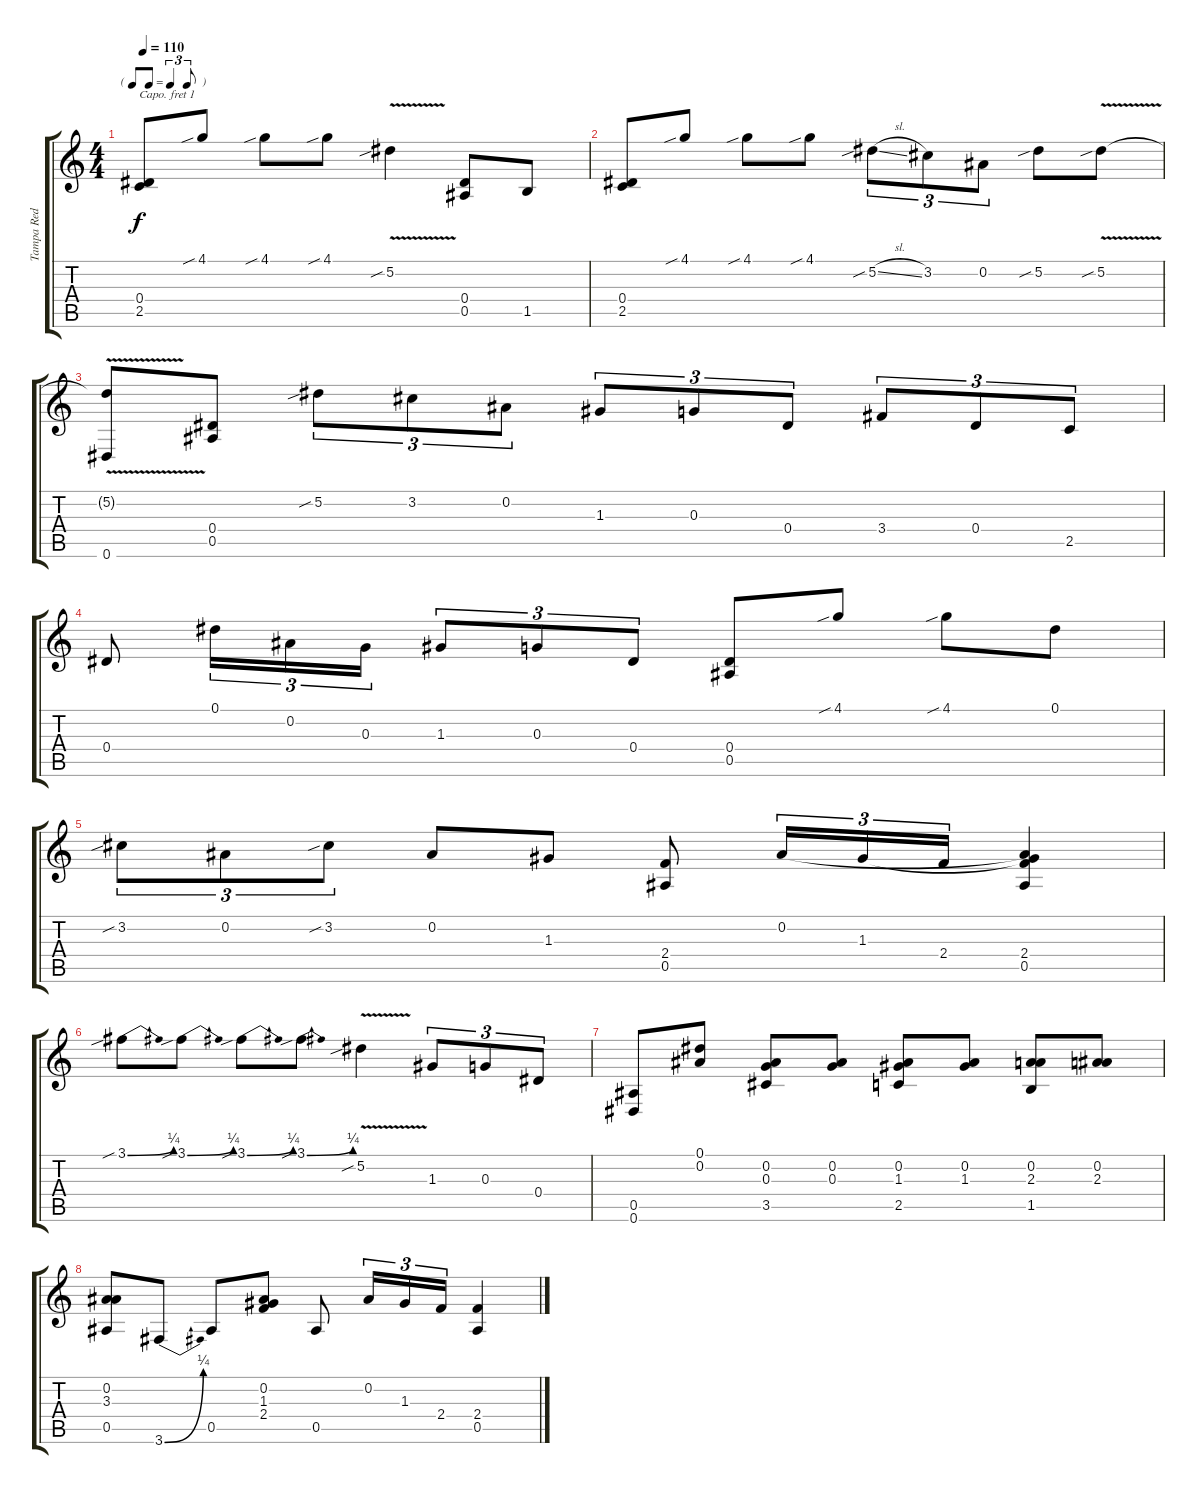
\track ("Tampa Red" "Tampa Red") {instrument acousticguitarsteel}
\staff {score tabs}
\capo 1
\tuning (D4 A3 Gb3 D3 A2 D2) {hide}
\ts (4 4)
\tf triplet8th
\tempo 110
\clef g2
\ks c
(0.4 2.5).8{dy f} 4.1{sib}.8 4.1{sib}.8 4.1{sib}.8 5.2{v sib}.4 (0.4 0.5).8 1.5.8 |
(0.4 2.5).8 4.1{sib}.8 4.1{sib}.8 4.1{sib}.8 5.2{sib sl}.8{tu (3 2)} 3.2.8{tu (3 2)} 0.2.8{tu (3 2)} 5.2{sib}.8 5.2{v sib}.8 |
(5.2{t} 0.6).8 (0.4 0.5).8 5.2{sib}.8{tu (3 2)} 3.2.8{tu (3 2)} 0.2.8{tu (3 2)} 1.3.8{tu (3 2)} 0.3.8{tu (3 2)} 0.4.8{tu (3 2)} 3.4.8{tu (3 2)} 0.4.8{tu (3 2)} 2.5.8{tu (3 2)} |
0.4.8 0.1.16{tu (3 2)} 0.2.16{tu (3 2)} 0.3.16{tu (3 2)} 1.3.8{tu (3 2)} 0.3.8{tu (3 2)} 0.4.8{tu (3 2)} (0.4 0.5).8 4.1{sib}.8 4.1{sib}.8 0.1.8 |
3.2{sib}.8{tu (3 2)} 0.2.8{tu (3 2)} 3.2{sib}.8{tu (3 2)} 0.2.8 1.3.8 (2.4 0.5).8 0.2.16{tu (3 2)} 1.3.16{tu (3 2)} 2.4.16{tu (3 2)} (0.2{t} 1.3{t} 2.4 0.5).4 |
3.1{be (bend 0 0 60 1) sib}.8 3.1{be (bend 0 0 60 1) sib}.8 3.1{be (bend 0 0 60 1) sib}.8 3.1{be (bend 0 0 60 1) sib}.8 5.2{v sib}.4 1.3.8{tu (3 2)} 0.3.8{tu (3 2)} 0.4.8{tu (3 2)} |
(0.5 0.6).8 (0.1 0.2).8 (0.2 0.3 3.5).8 (0.2 0.3).8 (0.2 1.3 2.5).8 (0.2 1.3).8 (0.2 2.3 1.5).8 (0.2 2.3).8 |
(0.2 3.3 0.5).8 3.6{be (bend 0 0 60 1)}.8 0.5.8 (0.2 1.3 2.4).8 0.5.8 0.2.16{tu (3 2)} 1.3.16{tu (3 2)} 2.4.16{tu (3 2)} (2.4 0.5).4
